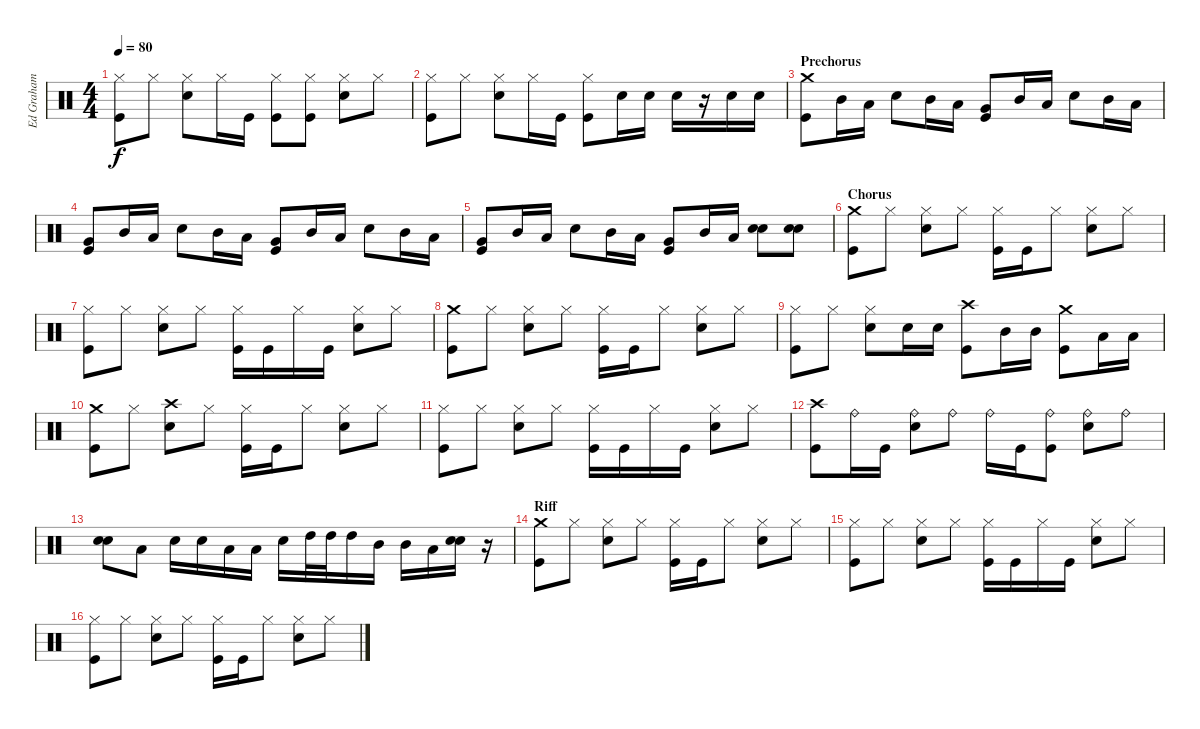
\track ("Ed Graham" "Ed Graham") {instrument percussion}
\staff {score}
\articulation defaults
\ts (4 4)
\tempo 80
\clef neutral
\ks c
("Hi-Hat (closed)" "Kick (hit)").8{dy f} "Hi-Hat (closed)".8 ("Electric Snare (hit)" "Hi-Hat (closed)").8 "Hi-Hat (closed)".16 "Kick (hit)".16 ("Hi-Hat (closed)" "Kick (hit)").8 ("Hi-Hat (closed)" "Kick (hit)").8 ("Electric Snare (hit)" "Hi-Hat (closed)").8 "Hi-Hat (closed)".8 |
("Hi-Hat (closed)" "Kick (hit)").8 "Hi-Hat (closed)".8 ("Electric Snare (hit)" "Hi-Hat (closed)").8 "Hi-Hat (closed)".16 "Kick (hit)".16 ("Hi-Hat (closed)" "Kick (hit)").8 "Electric Snare (hit)".16 "Electric Snare (hit)".16 "Electric Snare (hit)".16 r.16 "Electric Snare (hit)".16 "Electric Snare (hit)".16 |
\section ("" "Prechorus")
("Crash medium (hit)" "Kick (hit)").8 "Mid Tom (hit)".16 "Low Tom (hit)".16 "Electric Snare (hit)".8 "Mid Tom (hit)".16 "Low Tom (hit)".16 ("Very Low Tom (hit)" "Kick (hit)").8 "Mid Tom (hit)".16 "Low Tom (hit)".16 "Electric Snare (hit)".8 "Mid Tom (hit)".16 "Low Tom (hit)".16 |
("Very Low Tom (hit)" "Kick (hit)").8 "Mid Tom (hit)".16 "Low Tom (hit)".16 "Electric Snare (hit)".8 "Mid Tom (hit)".16 "Low Tom (hit)".16 ("Very Low Tom (hit)" "Kick (hit)").8 "Mid Tom (hit)".16 "Low Tom (hit)".16 "Electric Snare (hit)".8 "Mid Tom (hit)".16 "Low Tom (hit)".16 |
("Very Low Tom (hit)" "Kick (hit)").8 "Mid Tom (hit)".16 "Low Tom (hit)".16 "Electric Snare (hit)".8 "Mid Tom (hit)".16 "Low Tom (hit)".16 ("Very Low Tom (hit)" "Kick (hit)").8 "Mid Tom (hit)".16 "Low Tom (hit)".16 ("Electric Snare (hit)" "Electric Snare (hit)").8{bu 120} ("Electric Snare (hit)" "Electric Snare (hit)").8{bu 120} |
\section ("" "Chorus")
("Crash medium (hit)" "Kick (hit)").8 "Hi-Hat (closed)".8 ("Hi-Hat (closed)" "Electric Snare (hit)").8 "Hi-Hat (closed)".8 ("Hi-Hat (closed)" "Kick (hit)").16 "Kick (hit)".16 "Hi-Hat (closed)".8 ("Hi-Hat (closed)" "Electric Snare (hit)").8 "Hi-Hat (closed)".8 |
("Hi-Hat (closed)" "Kick (hit)").8 "Hi-Hat (closed)".8 ("Hi-Hat (closed)" "Electric Snare (hit)").8 "Hi-Hat (closed)".8 ("Hi-Hat (closed)" "Kick (hit)").16 "Kick (hit)".16 "Hi-Hat (closed)".16 "Kick (hit)".16 ("Hi-Hat (closed)" "Electric Snare (hit)").8 "Hi-Hat (closed)".8 |
("Crash medium (hit)" "Kick (hit)").8 "Hi-Hat (closed)".8 ("Hi-Hat (closed)" "Electric Snare (hit)").8 "Hi-Hat (closed)".8 ("Hi-Hat (closed)" "Kick (hit)").16 "Kick (hit)".16 "Hi-Hat (closed)".8 ("Hi-Hat (closed)" "Electric Snare (hit)").8 "Hi-Hat (closed)".8 |
("Hi-Hat (closed)" "Kick (hit)").8 "Hi-Hat (closed)".8 ("Hi-Hat (closed)" "Electric Snare (hit)").8 "Electric Snare (hit)".16 "Electric Snare (hit)".16 ("Crash high (hit)" "Kick (hit)").8 "Mid Tom (hit)".16 "Mid Tom (hit)".16 ("Crash medium (hit)" "Kick (hit)").8 "Low Tom (hit)".16 "Low Tom (hit)".16 |
("Crash medium (hit)" "Kick (hit)").8 "Hi-Hat (closed)".8 ("Crash high (hit)" "Electric Snare (hit)").8 "Hi-Hat (closed)".8 ("Hi-Hat (closed)" "Kick (hit)").16 "Kick (hit)".16 "Hi-Hat (closed)".8 ("Hi-Hat (closed)" "Electric Snare (hit)").8 "Hi-Hat (closed)".8 |
("Hi-Hat (closed)" "Kick (hit)").8 "Hi-Hat (closed)".8 ("Hi-Hat (closed)" "Electric Snare (hit)").8 "Hi-Hat (closed)".8 ("Hi-Hat (closed)" "Kick (hit)").16 "Kick (hit)".16 "Hi-Hat (closed)".16 "Kick (hit)".16 ("Hi-Hat (closed)" "Electric Snare (hit)").8 "Hi-Hat (closed)".8 |
("Crash high (hit)" "Kick (hit)").8 "Ride (bell)".16 "Kick (hit)".16 ("Ride (bell)" "Electric Snare (hit)").8 "Ride (bell)".8 "Ride (bell)".16 "Kick (hit)".16 ("Ride (bell)" "Kick (hit)").8 ("Ride (bell)" "Electric Snare (hit)").8 "Ride (bell)".8 |
("Electric Snare (hit)" "Electric Snare (hit)").8{bu 120} "Low Tom (hit)".8 "Electric Snare (hit)".16 "Electric Snare (hit)".16 "Low Tom (hit)".16 "Low Tom (hit)".16 "Electric Snare (hit)".16 "High Tom (hit)".32 "High Tom (hit)".32 "High Tom (hit)".16 "Mid Tom (hit)".16 "Mid Tom (hit)".16 "Low Tom (hit)".16 ("Electric Snare (hit)" "Electric Snare (hit)").16{bu 120} r.16 |
\section ("" "Riff")
("Crash medium (hit)" "Kick (hit)").8 "Hi-Hat (closed)".8 ("Hi-Hat (closed)" "Electric Snare (hit)").8 "Hi-Hat (closed)".8 ("Hi-Hat (closed)" "Kick (hit)").16 "Kick (hit)".16 "Hi-Hat (closed)".8 ("Hi-Hat (closed)" "Electric Snare (hit)").8 "Hi-Hat (closed)".8 |
("Hi-Hat (closed)" "Kick (hit)").8 "Hi-Hat (closed)".8 ("Hi-Hat (closed)" "Electric Snare (hit)").8 "Hi-Hat (closed)".8 ("Hi-Hat (closed)" "Kick (hit)").16 "Kick (hit)".16 "Hi-Hat (closed)".16 "Kick (hit)".16 ("Hi-Hat (closed)" "Electric Snare (hit)").8 "Hi-Hat (closed)".8 |
("Hi-Hat (closed)" "Kick (hit)").8 "Hi-Hat (closed)".8 ("Hi-Hat (closed)" "Electric Snare (hit)").8 "Hi-Hat (closed)".8 ("Hi-Hat (closed)" "Kick (hit)").16 "Kick (hit)".16 "Hi-Hat (closed)".8 ("Hi-Hat (closed)" "Electric Snare (hit)").8 "Hi-Hat (closed)".8
